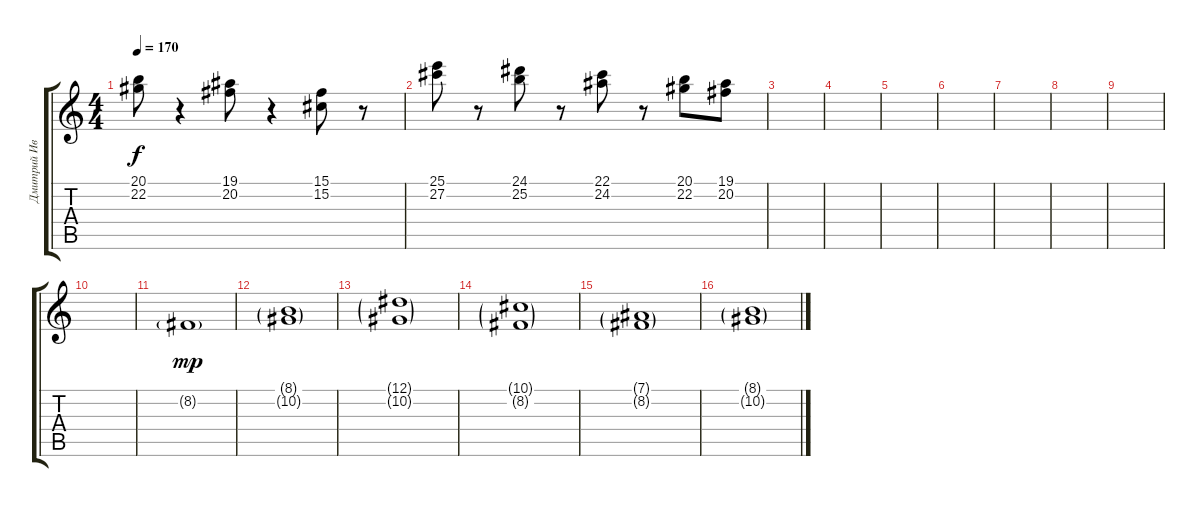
\track ("Дмитрий Иванов" "Дмитрий Ив") {instrument stringensemble1}
\staff {score tabs}
\tuning (Eb4 Bb3 Gb3 Db3 Ab2 Eb2) {hide}
\ts (4 4)
\tempo 170
\clef g2
\ks c
(20.1 22.2).8{dy f} r.4 (19.1 20.2).8 r.4 (15.1 15.2).8 r.8 |
(25.1 27.2).8 r.8 (24.1 25.2).8 r.8 (22.1 24.2).8 r.8 (20.1 22.2).8 (19.1 20.2).8 |
|
|
|
|
|
|
|
|
8.2{g}.1{dy mp volume 13} |
(8.1{g} 10.2{g}).1 |
(12.1{g} 10.2{g}).1 |
(10.1{g} 8.2{g}).1 |
(7.1{g} 8.2{g}).1 |
(8.1{g} 10.2{g}).1
